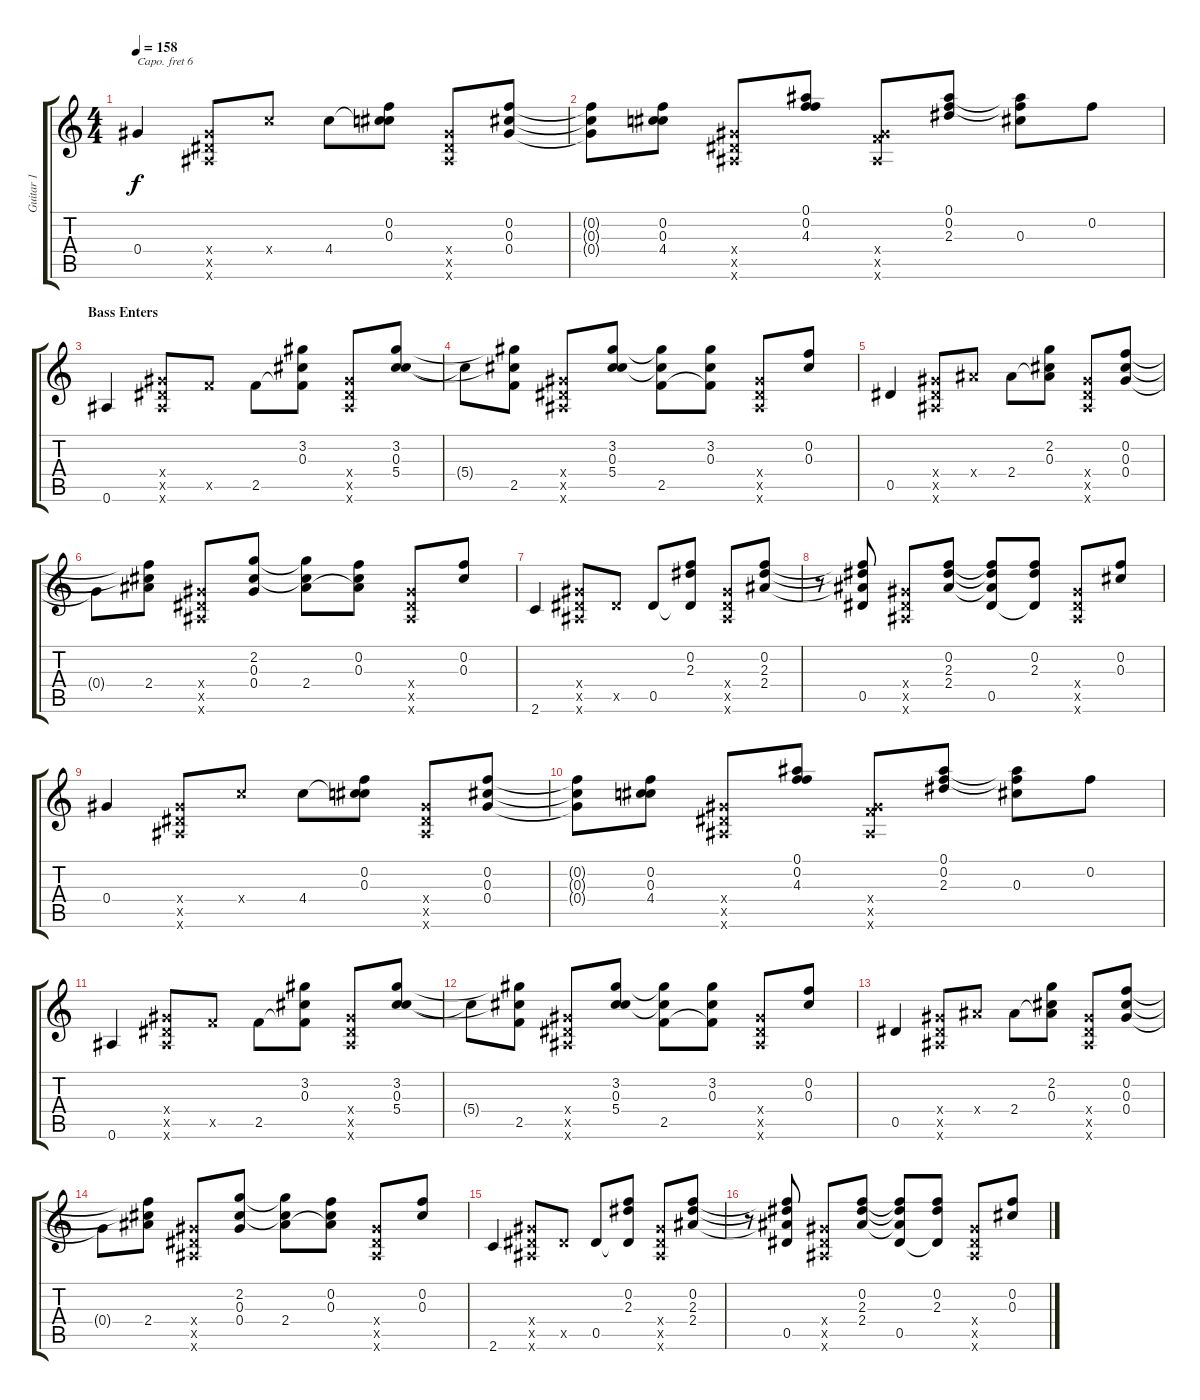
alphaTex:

\track ("Guitar 1" "Guitar 1") {instrument acousticguitarnylon}
\staff {score tabs}
\capo 6
\tuning (E4 B3 G3 D3 A2 E2) {hide}
\ts (4 4)
\tempo 158
\clef g2
\ks c
0.4.4{dy f} (0.4{x} 0.5{x} 0.6{x}).8 4.4{x}.8 4.4.8 (0.2 0.3 4.4{t}).8 (0.4{x} 0.5{x} 0.6{x}).8 (0.2 0.3 0.4).8 |
(0.2{t} 0.3{t} 0.4{t}).8 (0.2 0.3 4.4).8 (0.4{x} 0.5{x} 0.6{x}).8 (0.1 0.2 4.3).8 (0.4{x} 2.5{x} 0.6{x}).8 (0.1 0.2 2.3).8 (0.1{t} 0.2{t} 0.3).8 0.2.8 |
\section ("" "Bass Enters")
0.6.4 (0.4{x} 0.5{x} 0.6{x}).8 2.5{x}.8 2.5.8 (3.2 0.3 2.5{t}).8 (0.4{x} 0.5{x} 0.6{x}).8 (3.2 0.3 5.4).8 |
5.4{t}.8 (3.2{t} 0.3{t} 2.5).8 (0.4{x} 0.5{x} 0.6{x}).8 (3.2 0.3 5.4).8 (3.2{t} 0.3{t} 2.5).8 (3.2 0.3 2.5{t}).8 (0.4{x} 0.5{x} 0.6{x}).8 (0.2 0.3).8 |
0.5.4 (0.4{x} 0.5{x} 0.6{x}).8 2.4{x}.8 2.4.8 (2.2 0.3 2.4{t}).8 (0.4{x} 0.5{x} 0.6{x}).8 (0.2 0.3 0.4).8 |
0.4{t}.8 (0.2{t} 0.3{t} 2.4).8 (0.4{x} 0.5{x} 0.6{x}).8 (2.2 0.3 0.4).8 (2.2{t} 0.3{t} 2.4).8 (0.2 0.3 2.4{t}).8 (0.4{x} 0.5{x} 0.6{x}).8 (0.2 0.3).8 |
2.6.4 (0.4{x} 0.5{x} 0.6{x}).8 0.5{x}.8 0.5.8 (0.2 2.3 0.5{t}).8 (0.4{x} 0.5{x} 0.6{x}).8 (0.2 2.3 2.4).8 |
r.8 (0.2{t} 2.3{t} 2.4{t} 0.5).8 (0.4{x} 0.5{x} 0.6{x}).8 (0.2 2.3 2.4).8 (0.2{t} 2.3{t} 2.4{t} 0.5).8 (0.2 2.3 0.5{t}).8 (0.4{x} 0.5{x} 0.6{x}).8 (0.2 0.3).8 |
0.4.4 (0.4{x} 0.5{x} 0.6{x}).8 4.4{x}.8 4.4.8 (0.2 0.3 4.4{t}).8 (0.4{x} 0.5{x} 0.6{x}).8 (0.2 0.3 0.4).8 |
(0.2{t} 0.3{t} 0.4{t}).8 (0.2 0.3 4.4).8 (0.4{x} 0.5{x} 0.6{x}).8 (0.1 0.2 4.3).8 (0.4{x} 2.5{x} 0.6{x}).8 (0.1 0.2 2.3).8 (0.1{t} 0.2{t} 0.3).8 0.2.8 |
0.6.4 (0.4{x} 0.5{x} 0.6{x}).8 2.5{x}.8 2.5.8 (3.2 0.3 2.5{t}).8 (0.4{x} 0.5{x} 0.6{x}).8 (3.2 0.3 5.4).8 |
5.4{t}.8 (3.2{t} 0.3{t} 2.5).8 (0.4{x} 0.5{x} 0.6{x}).8 (3.2 0.3 5.4).8 (3.2{t} 0.3{t} 2.5).8 (3.2 0.3 2.5{t}).8 (0.4{x} 0.5{x} 0.6{x}).8 (0.2 0.3).8 |
0.5.4 (0.4{x} 0.5{x} 0.6{x}).8 2.4{x}.8 2.4.8 (2.2 0.3 2.4{t}).8 (0.4{x} 0.5{x} 0.6{x}).8 (0.2 0.3 0.4).8 |
0.4{t}.8 (0.2{t} 0.3{t} 2.4).8 (0.4{x} 0.5{x} 0.6{x}).8 (2.2 0.3 0.4).8 (2.2{t} 0.3{t} 2.4).8 (0.2 0.3 2.4{t}).8 (0.4{x} 0.5{x} 0.6{x}).8 (0.2 0.3).8 |
2.6.4 (0.4{x} 0.5{x} 0.6{x}).8 0.5{x}.8 0.5.8 (0.2 2.3 0.5{t}).8 (0.4{x} 0.5{x} 0.6{x}).8 (0.2 2.3 2.4).8 |
r.8 (0.2{t} 2.3{t} 2.4{t} 0.5).8 (0.4{x} 0.5{x} 0.6{x}).8 (0.2 2.3 2.4).8 (0.2{t} 2.3{t} 2.4{t} 0.5).8 (0.2 2.3 0.5{t}).8 (0.4{x} 0.5{x} 0.6{x}).8 (0.2 0.3).8
